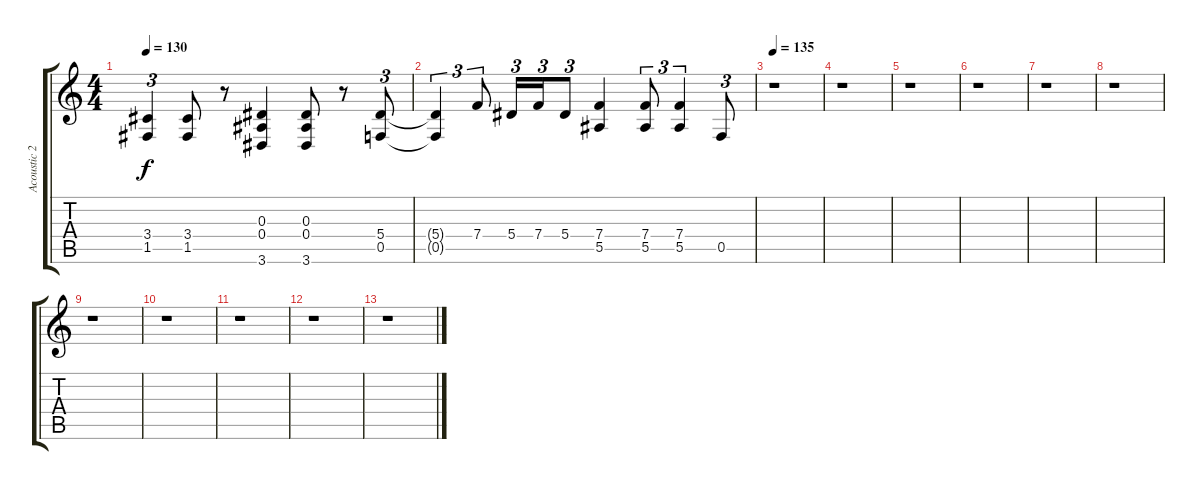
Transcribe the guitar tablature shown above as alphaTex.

\track ("Acoustic 2" "Acoustic 2") {instrument acousticguitarsteel}
\staff {score tabs}
\tuning (C4 G3 Eb3 Bb2 F2 C2) {hide}
\ts (4 4)
\tempo 130
\clef g2
\ks c
(3.4 1.5).4{tu (3 2) dy f} (3.4 1.5).8 r.8 (0.3 0.4 3.6).4 (0.3 0.4 3.6).8 r.8 (5.4 0.5).8{tu (3 2)} |
(5.4{t} 0.5{t}).4{tu (3 2)} 7.4.8{tu (3 2)} 5.4.16{tu (3 2)} 7.4.16{tu (3 2)} 5.4.8{tu (3 2)} (7.4 5.5).4 (7.4 5.5).8{tu (3 2)} (7.4 5.5).4{tu (3 2)} 0.5.8{tu (3 2)} |
\tempo 135
r.1 |
r.1 |
r.1 |
r.1 |
r.1 |
r.1 |
r.1 |
r.1 |
r.1 |
r.1 |
r.1
